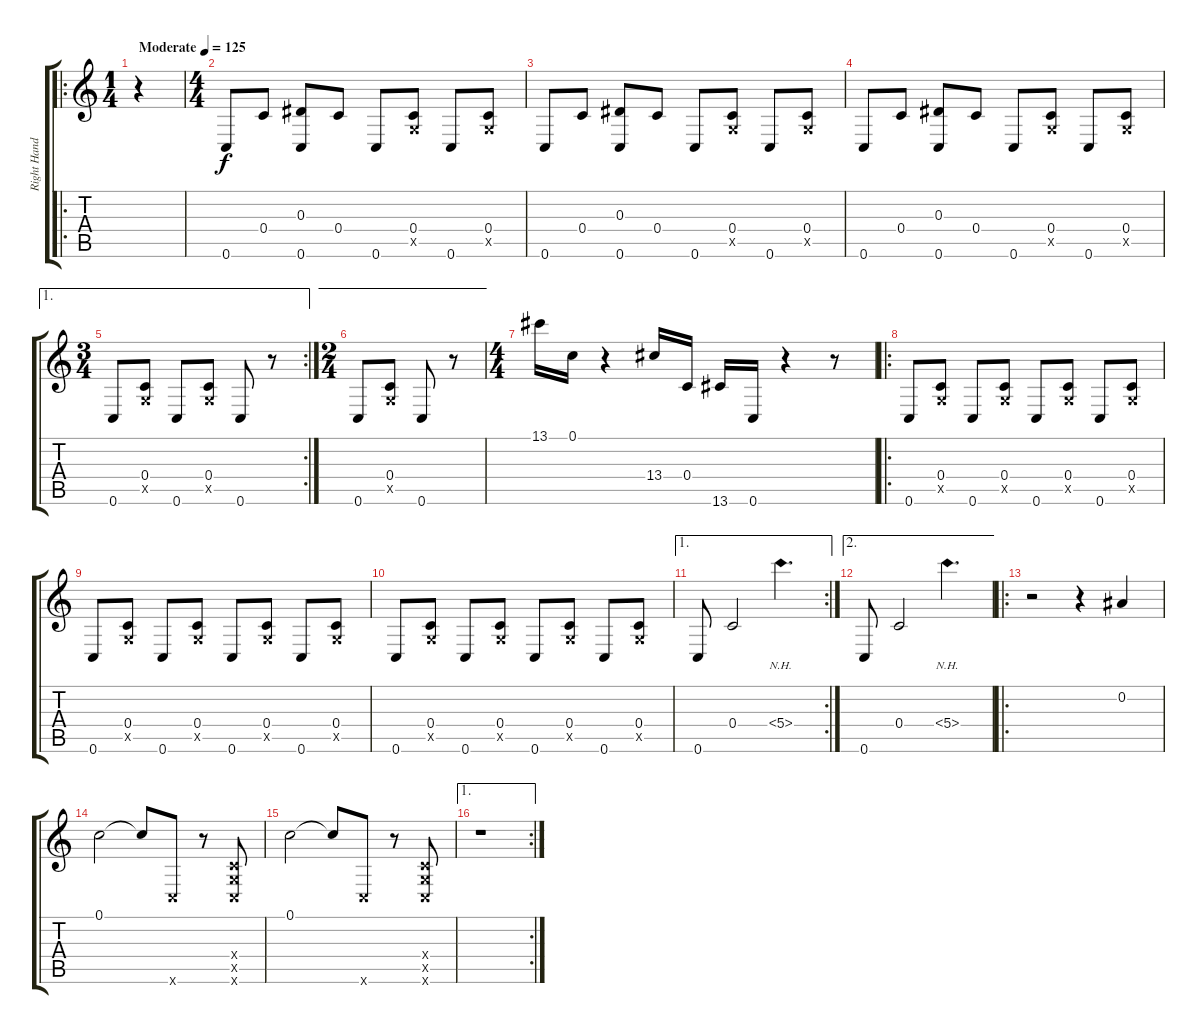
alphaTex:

\track ("Right Hand" "Right Hand") {instrument acousticguitarsteel}
\staff {score tabs}
\tuning (C4 Bb3 Eb3 C3 G2 C2) {hide}
\ro
\ts (1 4)
\tempo (125 "Moderate")
\clef g2
\ks c
r.4{dy f instrument acousticguitarsteel} |
\ts (4 4)
0.6.8 0.4.8 (0.3 0.6).8 0.4.8 0.6.8 (0.4 0.5{x}).8 0.6.8 (0.4 0.5{x}).8 |
0.6.8 0.4.8 (0.3 0.6).8 0.4.8 0.6.8 (0.4 0.5{x}).8 0.6.8 (0.4 0.5{x}).8 |
0.6.8 0.4.8 (0.3 0.6).8 0.4.8 0.6.8 (0.4 0.5{x}).8 0.6.8 (0.4 0.5{x}).8 |
\ae 1
\rc 2
\ts (3 4)
0.6.8 (0.4 0.5{x}).8 0.6.8 (0.4 0.5{x}).8 0.6.8 r.8 |
\ae 1
\ts (2 4)
0.6.8 (0.4 0.5{x}).8 0.6.8 r.8 |
\ts (4 4)
13.1.16 0.1.16 r.4 13.4.16 0.4.16 13.6.16 0.6.16 r.4 r.8 |
\ro
0.6.8 (0.4 0.5{x}).8 0.6.8 (0.4 0.5{x}).8 0.6.8 (0.4 0.5{x}).8 0.6.8 (0.4 0.5{x}).8 |
0.6.8 (0.4 0.5{x}).8 0.6.8 (0.4 0.5{x}).8 0.6.8 (0.4 0.5{x}).8 0.6.8 (0.4 0.5{x}).8 |
0.6.8 (0.4 0.5{x}).8 0.6.8 (0.4 0.5{x}).8 0.6.8 (0.4 0.5{x}).8 0.6.8 (0.4 0.5{x}).8 |
\ae 1
\rc 2
0.6.8 0.4.2 5.4{nh}.4{d} |
\ae 2
0.6.8 0.4.2 5.4{nh}.4{d} |
\ro
r.2 r.4 0.2.4 |
0.1.2 0.1{t}.8 0.6{x}.8 r.8 (0.4{x} 0.5{x} 0.6{x}).8 |
0.1.2 0.1{t}.8 0.6{x}.8 r.8 (0.4{x} 0.5{x} 0.6{x}).8 |
\ae 1
\rc 2
r.1
